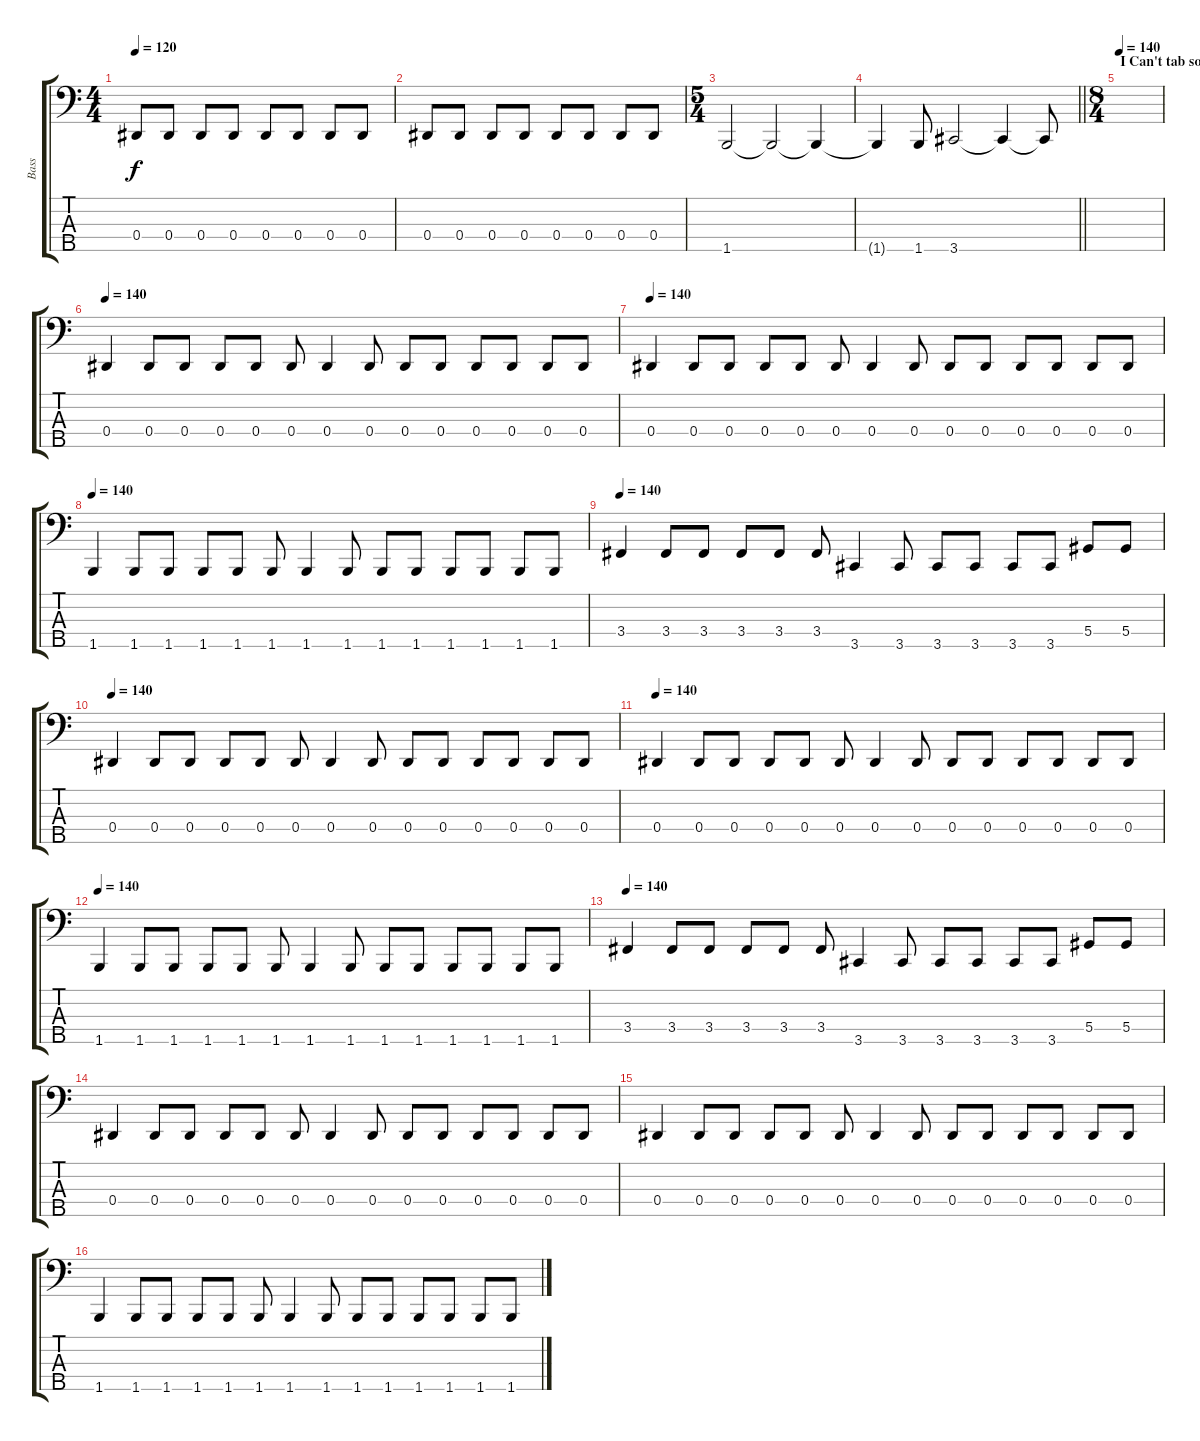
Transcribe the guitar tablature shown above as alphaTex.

\track ("Bass" "Bass") {instrument electricbasspick}
\staff {score tabs}
\tuning (Gb2 Db2 Ab1 Eb1 Bb0) {hide}
\ts (4 4)
\tempo 120
\clef f4
\ks c
0.4.8{dy f} 0.4.8 0.4.8 0.4.8 0.4.8 0.4.8 0.4.8 0.4.8 |
0.4.8 0.4.8 0.4.8 0.4.8 0.4.8 0.4.8 0.4.8 0.4.8 |
\ts (5 4)
1.5.2 1.5{t}.2 1.5{t}.4 |
\barLineRight lightlight
1.5{t}.4 1.5.8 3.5.2 3.5{t}.4 3.5{t}.8 |
\ts (8 4)
\section ("" "I Can't tab solo :(")
\tempo 140
|
\tempo 140
0.4.4 0.4.8 0.4.8 0.4.8 0.4.8 0.4.8 0.4.4 0.4.8 0.4.8 0.4.8 0.4.8 0.4.8 0.4.8 0.4.8 |
\tempo 140
0.4.4 0.4.8 0.4.8 0.4.8 0.4.8 0.4.8 0.4.4 0.4.8 0.4.8 0.4.8 0.4.8 0.4.8 0.4.8 0.4.8 |
\tempo 140
1.5.4 1.5.8 1.5.8 1.5.8 1.5.8 1.5.8 1.5.4 1.5.8 1.5.8 1.5.8 1.5.8 1.5.8 1.5.8 1.5.8 |
\tempo 140
3.4.4 3.4.8 3.4.8 3.4.8 3.4.8 3.4.8 3.5.4 3.5.8 3.5.8 3.5.8 3.5.8 3.5.8 5.4.8 5.4.8 |
\tempo 140
0.4.4 0.4.8 0.4.8 0.4.8 0.4.8 0.4.8 0.4.4 0.4.8 0.4.8 0.4.8 0.4.8 0.4.8 0.4.8 0.4.8 |
\tempo 140
0.4.4 0.4.8 0.4.8 0.4.8 0.4.8 0.4.8 0.4.4 0.4.8 0.4.8 0.4.8 0.4.8 0.4.8 0.4.8 0.4.8 |
\tempo 140
1.5.4 1.5.8 1.5.8 1.5.8 1.5.8 1.5.8 1.5.4 1.5.8 1.5.8 1.5.8 1.5.8 1.5.8 1.5.8 1.5.8 |
\tempo 140
3.4.4 3.4.8 3.4.8 3.4.8 3.4.8 3.4.8 3.5.4 3.5.8 3.5.8 3.5.8 3.5.8 3.5.8 5.4.8 5.4.8 |
0.4.4 0.4.8 0.4.8 0.4.8 0.4.8 0.4.8 0.4.4 0.4.8 0.4.8 0.4.8 0.4.8 0.4.8 0.4.8 0.4.8 |
0.4.4 0.4.8 0.4.8 0.4.8 0.4.8 0.4.8 0.4.4 0.4.8 0.4.8 0.4.8 0.4.8 0.4.8 0.4.8 0.4.8 |
1.5.4 1.5.8 1.5.8 1.5.8 1.5.8 1.5.8 1.5.4 1.5.8 1.5.8 1.5.8 1.5.8 1.5.8 1.5.8 1.5.8
